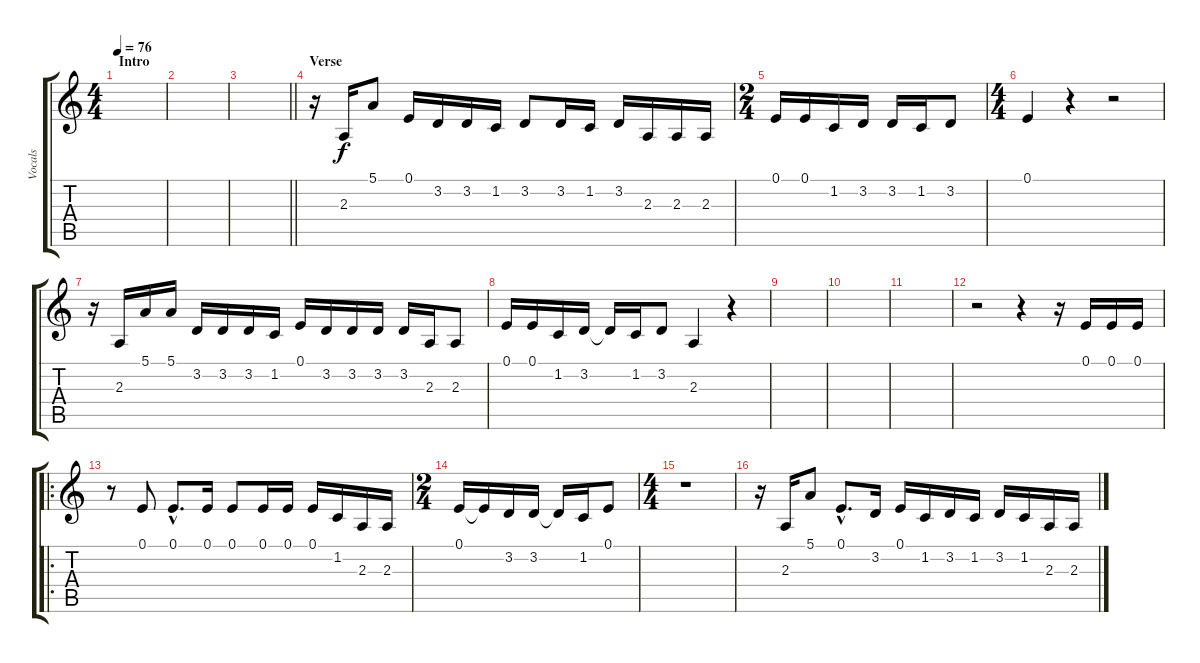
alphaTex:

\track ("Vocals" "Vocals") {instrument baritonesax}
\staff {score tabs}
\tuning (E4 B3 G3 D3 A2 E2) {hide}
\ts (4 4)
\section ("" "Intro")
\tempo 76
\clef g2
\ks c
|
|
\barLineRight lightlight
|
\section ("" "Verse")
r.16 2.3.16 5.1.8 0.1.16 3.2.16 3.2.16 1.2.16 3.2.8 3.2.16 1.2.16 3.2.16 2.3.16 2.3.16 2.3.16 |
\ts (2 4)
0.1.16 0.1.16 1.2.16 3.2.16 3.2.16 1.2.16 3.2.8 |
\ts (4 4)
0.1.4 r.4 r.2 |
r.16 2.3.16 5.1.16 5.1.16 3.2.16 3.2.16 3.2.16 1.2.16 0.1.16 3.2.16 3.2.16 3.2.16 3.2.16 2.3.16 2.3.8 |
0.1.16 0.1.16 1.2.16 3.2.16 3.2{t}.16 1.2.16 3.2.8 2.3.4 r.4 |
|
|
|
r.2 r.4 r.16 0.1.16 0.1.16 0.1.16 |
\ro
r.8 0.1.8 0.1{hac}.8{d} 0.1.16 0.1.8 0.1.16 0.1.16 0.1.16 1.2.16 2.3.16 2.3.16 |
\ts (2 4)
0.1.16 0.1{t}.16 3.2.16 3.2.16 3.2{t}.16 1.2.16 0.1.8 |
\ts (4 4)
r.1 |
r.16 2.3.16 5.1.8 0.1{hac}.8{d} 3.2.16 0.1.16 1.2.16 3.2.16 1.2.16 3.2.16 1.2.16 2.3.16 2.3.16
